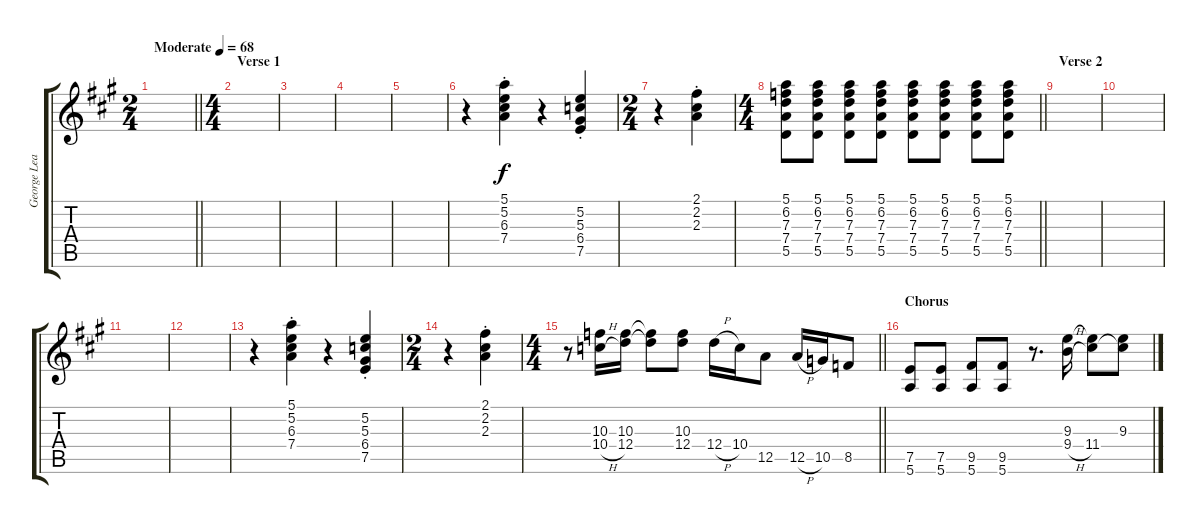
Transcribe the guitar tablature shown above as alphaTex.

\track ("George Lead Guitar" "George Lea") {instrument overdrivenguitar}
\staff {score tabs}
\tuning (E4 B3 G3 D3 A2 E2) {hide}
\ts (2 4)
\tempo (68 "Moderate")
\clef g2
\barLineRight lightlight
\ks a
|
\ts (4 4)
\section ("" "Verse 1")
|
|
|
|
r.4 (5.1{st} 5.2{st} 6.3{st} 7.4{st}).4 r.4 (5.2{st} 5.3{st} 6.4{st} 7.5{st}).4 |
\ts (2 4)
r.4 (2.1{st} 2.2{st} 2.3{st}).4 |
\ts (4 4)
\barLineRight lightlight
(5.1 6.2 7.3 7.4 5.5).8 (5.1 6.2 7.3 7.4 5.5).8 (5.1 6.2 7.3 7.4 5.5).8 (5.1 6.2 7.3 7.4 5.5).8 (5.1 6.2 7.3 7.4 5.5).8 (5.1 6.2 7.3 7.4 5.5).8 (5.1 6.2 7.3 7.4 5.5).8 (5.1 6.2 7.3 7.4 5.5).8 |
\section ("" "Verse 2")
|
|
|
|
r.4 (5.1{st} 5.2{st} 6.3{st} 7.4{st}).4 r.4 (5.2{st} 5.3{st} 6.4{st} 7.5{st}).4 |
\ts (2 4)
r.4 (2.1{st} 2.2{st} 2.3{st}).4 |
\ts (4 4)
\barLineRight lightlight
r.8 (10.3 10.4{h}).16 (10.3 12.4).16 (10.3{t} 12.4{t}).8 (10.3 12.4).8 12.4{h}.16 10.4.16 12.5.8 12.5{h}.16 10.5.16 8.5.8 |
\section ("" "Chorus")
(7.5 5.6).8 (7.5 5.6).8 (9.5 5.6).8 (9.5 5.6).8 r.8{d} (9.3 9.4{h}).16 (9.3{t} 11.4).8 (9.3 11.4{t}).8
